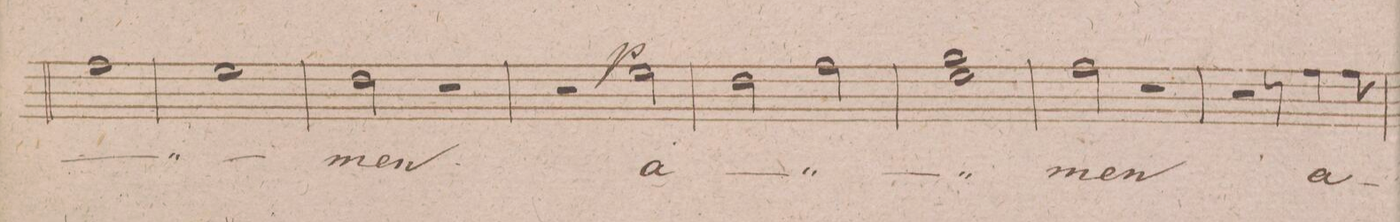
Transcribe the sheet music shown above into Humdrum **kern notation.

**kern	**text	**text	**dynam
*I"Alto.	*	*	*
*clefC3	*	*	*
*k[f#c#g#d#]	*	*	*
*met(c)	*	*	*
*M4/4	*	*	*
1g#\	.	.	.
=282	=282	=282	=282
1f#\	.	.	.
=283	=283	=283	=283
2e\	-men	.	.
2r	.	.	.
=284	=284	=284	=284
2r	.	.	.
2f#\	a-	.	p
=285	=285	=285	=285
2e\	.	.	.
2g#\	.	.	.
=286	=286	=286	=286
1a\ 1f#\	.	.	.
=287	=287	=287	=287
2g#\	-men,	.	.
2r	.	.	.
=288	=288	=288	=288
2r	.	.	.
8r	.	.	.
4g#\	a-	.	.
8g#\	.	.	.
=289	=289	=289	=289
*-	*-	*-	*-
